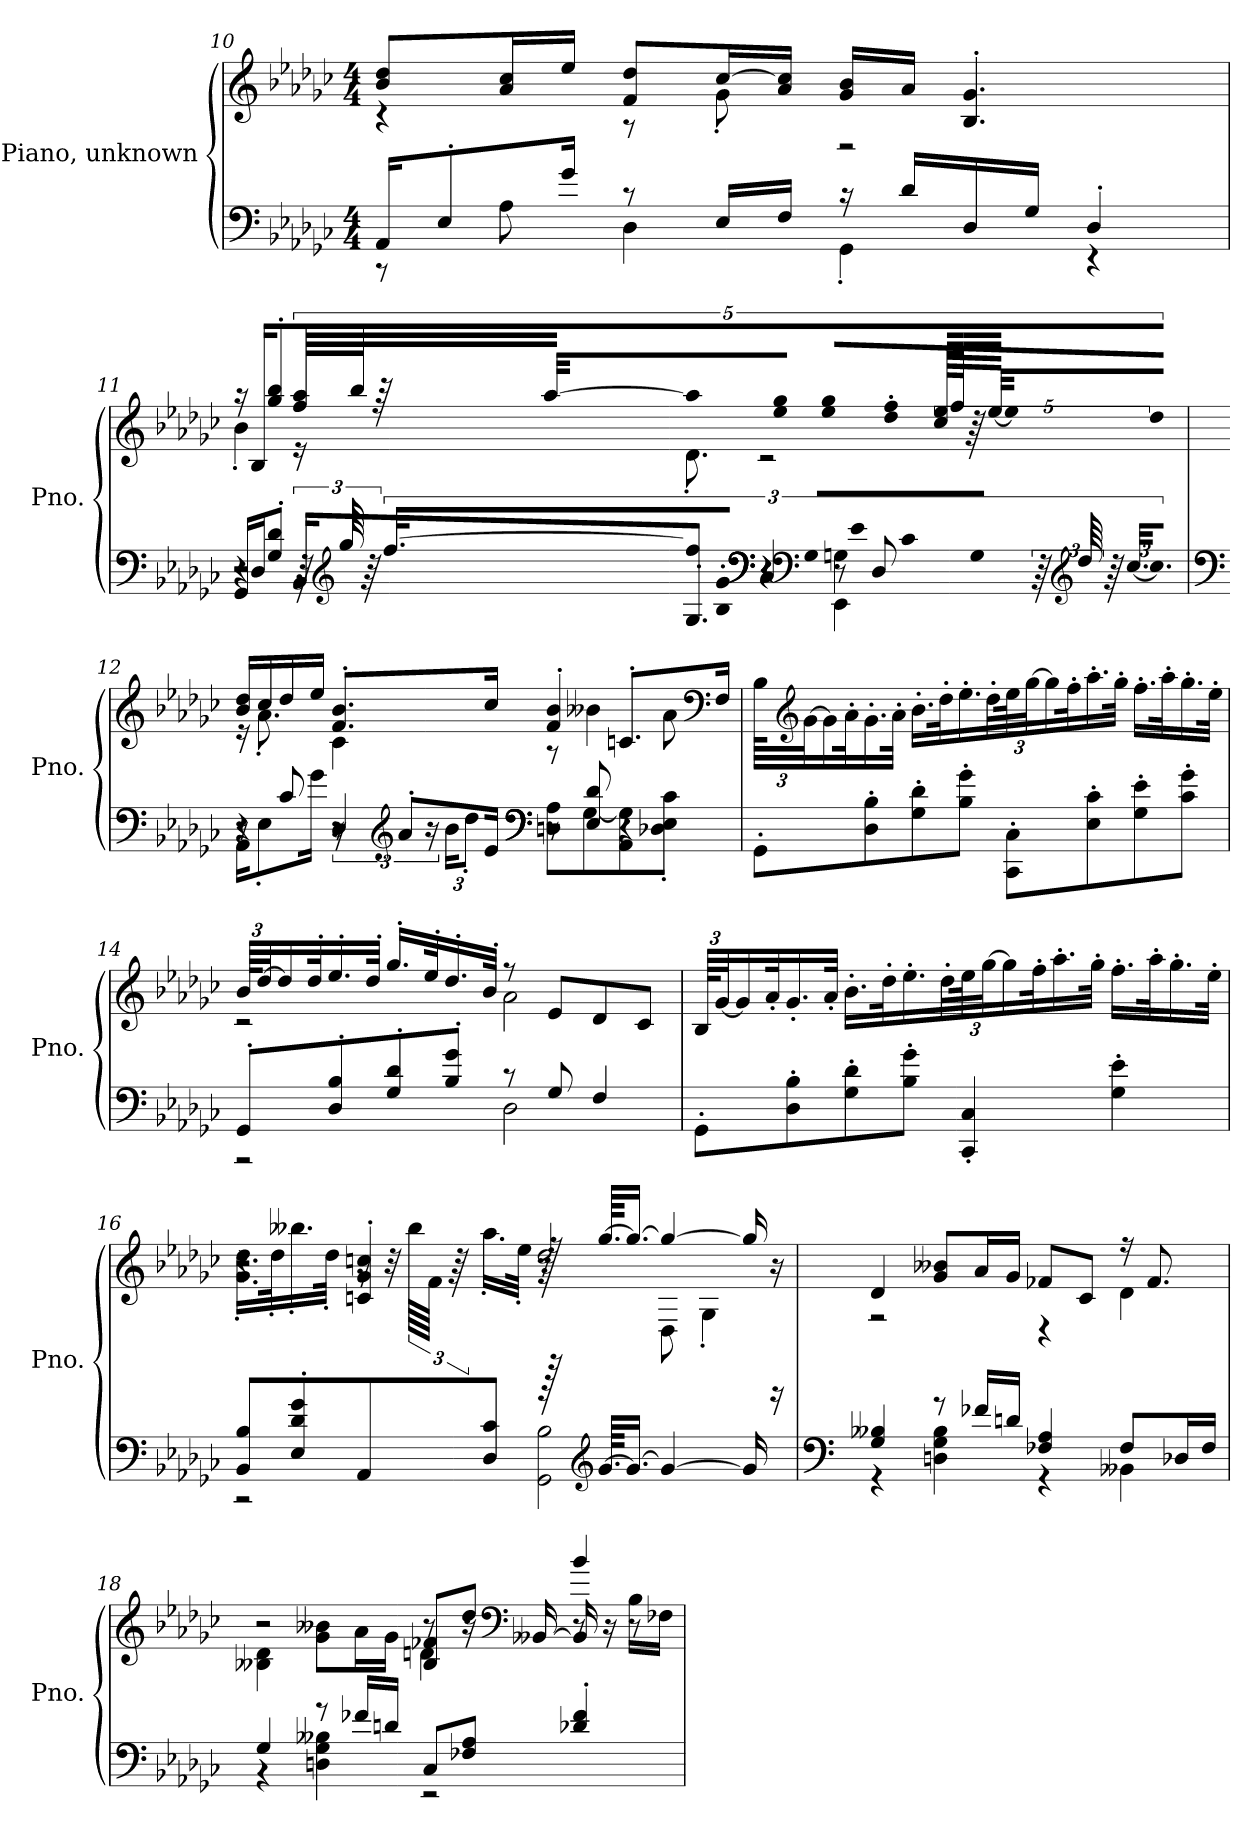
**kern	**kern
*part1	*part1
*staff2	*staff1
*I"Piano, unknown	*
*I'Pno.	*
*clefF4	*clefG2
*k[b-e-a-d-g-c-]	*k[b-e-a-d-g-c-]
*M4/4	*M4/4
=10	=10
*^	*^
16AA-/KL	8r	8b-/ 8dd-/L	4r
8E-'/	.	.	.
.	8A-\	16a-/ 16cc-/L	.
16g-/Jk	.	16ee-/JJ	.
8r	4D-\	8f/ 8dd-/L	8r
16E-/LL	.	[16cc-/L	8g-'\
16F/JJ	.	16a-/ 16cc-/]JJ	.
16r	4GG-'\	16g-/ 16b-/LL	2r
16d-/LL	.	16a-/JJ	.
16D-/	.	4.B-/' 4.g-/'	.
16G-/JJ	.	.	.
4D-'/	4r	.	.
!!LO:LB:g=z	!!
=11	=11	=11	=11
*^	*^	*	*
16GG-/LL	2r	4r	2r	16r	4b-'\
16D-/J	.	.	.	16B-/KL	.
8G-/' 8d-/'J	.	.	.	8gg-/' 8bb-/'	.
96r	.	16BB-/KL	.	80ff/ 80aa-/LLL	16r
*clefG2	*	*	*	*	*
96gg-/	.	.	.	.	.
.	.	.	.	80bb-/JJJJ	.
96r	.	.	.	.	.
.	.	.	.	80r	.
[48.ff/KLL	.	.	.	.	.
.	.	.	.	[40aa-/KLL	.
16ff/J]	.	8.G-'/J	.	16aa-/J]	8.d-'\
8B-/' 8g-/'J	.	.	.	8ee-/ 8gg-/J	.
*clefF4	*	*	*	*	*
16G-/LL	4r	4C-/	4r	8ee-/ 8gg-/L	2r
16e-/	.	.	.	.	.
16c-/	.	.	.	8dd-/' 8ff/'	.
16G-/JJ	.	.	.	.	.
96r	4Gn\	8r	4EE-\	80cc-/ 80ee-/LLL	.
*clefG2	*	*	*	*	*
96dd-/	.	.	.	.	.
.	.	.	.	80ff/JJJJ	.
96r	.	.	.	.	.
.	.	.	.	80r	.
[48.cc-/KKL	.	.	.	.	.
.	.	.	.	[40ee-/KLL	.
8.cc-/J]	.	.	.	16ee-/J]	.
.	.	8b-/	.	8dd-/J	.
*v	*v	*v	*v	*	*
!!LO:LB:g=z	!!
=12	=12	=12
*clefF4	*	*
*^	*	*
*	*^	*	*
8r	16AA-\KL	4r	16b-/ 16dd-/LL	16r
.	8E-'\	.	16cc-/	8.a-'\
8c-/	.	.	16dd-/	.
.	16g-\Jk	.	16ee-/JJ	.
16r	12r	4D-/	8.f/' 8.b-/'L	4c-\
*clefG2	*	*	*	*
8a-'/L	.	.	.	.
.	24r	.	.	.
.	24b-\KL	.	.	.
.	12dd-'\J	.	.	.
16e-/Jk	.	.	16cc-/Jk	.
*clefF4	*	*	*	*
8r	8Dn\ 8A-\L	2r	4f/' 4b-/'	8r
8E-/ 8d-/	[8G-\	.	.	4b--X\
4r	8AA-\ 8G-\]	.	8.cn'/L	.
.	8D-X\' 8E-\' 8c-\'J	.	.	8a-\
*	*	*	*clefF4	*
.	.	.	16F/Jk	.
*v	*v	*v	*	*
*	*v	*v
!!LO:LB:g=z
=13	=13
*	*Xbrackettup
8GG-'\L	96B-\KLLL
*	*clefG2
.	[48g-\J
.	16g-\]
.	32a-'\K
8D-\' 8B-\'	16.g-'\
.	32a-'\JJk
8G-\' 8d-\'	16.b-'\LL
.	32dd-'\K
8B-\' 8g-\'J	16.ee-'\
.	32dd-'\L
8CC-\' 8C-\'L	96ee-\K
.	[48gg-\J
.	16gg-\]
.	32ff'\K
8E-\' 8c-\'	16.aa-'\
.	32gg-'\JJk
8G-\' 8e-\'	16.ff'\LL
.	32aa-'\K
8c-\' 8g-\'J	16.gg-'\
.	32ee-'\JJk
=14	=14
*^	*^
8GG-'/L	2r	96b-/KLLL	2r
.	.	[48dd-/J	.
.	.	16dd-/]	.
.	.	32dd-'/K	.
8D-/' 8B-/'	.	16.ee-'/	.
.	.	32dd-'/JJk	.
8G-/' 8d-/'	.	16.gg-'/LL	.
.	.	32ee-'/K	.
8B-/' 8g-/'J	.	16.dd-'/	.
.	.	32b-'/JJk	.
8r	2D-\	8r	2a-\
8G-/	.	8e-/L	.
4F/	.	8d-/	.
.	.	8c-/J	.
*v	*v	*	*
*	*v	*v
!!LO:LB:g=z
=15	=15
8GG-'\L	96B-/KLLL
.	[48g-/J
.	16g-/]
.	32a-'/K
8D-\' 8B-\'	16.g-'/
.	32a-'/JJk
8G-\' 8d-\'	16.b-'\LL
.	32dd-'\K
8B-\' 8g-\'J	16.ee-'\
.	32dd-'\L
4CC-/' 4C-/'	96ee-\K
.	[48gg-\J
.	16gg-\]
.	32ff'\K
.	16.aa-'\
.	32gg-'\JJk
4G-\' 4e-\'	16.ff'\LL
.	32aa-'\K
.	16.gg-'\
.	32ee-'\JJk
!!LO:LB:g=z
=16	=16
*^	*^
*	*	*	*^
8BB-/ 8B-/L	2r	2r	16.g-\' 16.dd-\'LL	4r
.	.	.	32dd-'\K	.
8E-/' 8d-/' 8g-/'	.	.	16.bb--X'\	.
.	.	.	32dd-'\JJk	.
8AA-/	.	.	16r	4cn/' 4g-/' 4ccn/'
.	.	.	32r	.
*	*	*	*brackettup	*
.	.	.	96bb--\LLLL	.
.	.	.	96f\JJJJ	.
.	.	.	96r	.
8D-/ 8c-/J	.	.	16.aa-'\LL	.
.	.	.	32ee-'\JJk	.
128r	2GG-\ 2B-\	128r	8r	2dd-/
*clefG2	*	*	*	*
[64.g-/KKLL	.	[64.gg-/KKLL	.	.
16.g-/JJ_	.	16.gg-/JJ_	.	.
4g-/_	.	4gg-/_	8D-\	.
.	.	.	4G-'\	.
16g-/]	.	16gg-/]	.	.
16r	.	16r	.	.
*	*	*v	*v	*v
=17	=17	=17
*clefF4	*	*
*	*	*^
4G-/ 4B--X/	4r	4d-/	2r
8r	4Dn\ 4G-\ 4B--\	8g-/ 8b--X/L	.
16f-X/LL	.	16a-/L	.
16dn/JJ	.	16g-/JJ	.
4F-X/ 4A-/	4r	8f-X/L	4r
.	.	8c-/J	.
8F-/L	4BB--X\	16r	4d-\
.	.	8.f-/	.
16D-X/L	.	.	.
16F-/JJ	.	.	.
!!LO:PB:g=z
=18	=18	=18	=18
*	*	*	*^
4G-/	4r	2r	4B--X\ 4d-\	2r
8r	4Dn\ 4G-\ 4B--X\	.	8g-\ 8b--X\L	.
16f-X/LL	.	.	16a-\L	.
16dn/JJ	.	.	16g-\JJ	.
8C-/L	2r	8B--/ 8f-X/L	4dn\	8r
8F-X/ 8A-/J	.	8dd-/J	.	16r
*	*	*clefF4	*	*
.	.	.	.	[16BB--X/
4d-X/' 4f-/'	.	4b--/	8r	16BB--/]
.	.	.	.	16r
.	.	.	16B--\LL	8r
.	.	.	16F-X\JJ	.
*v	*v	*	*	*
*	*v	*v	*v
=	=
*-	*-
